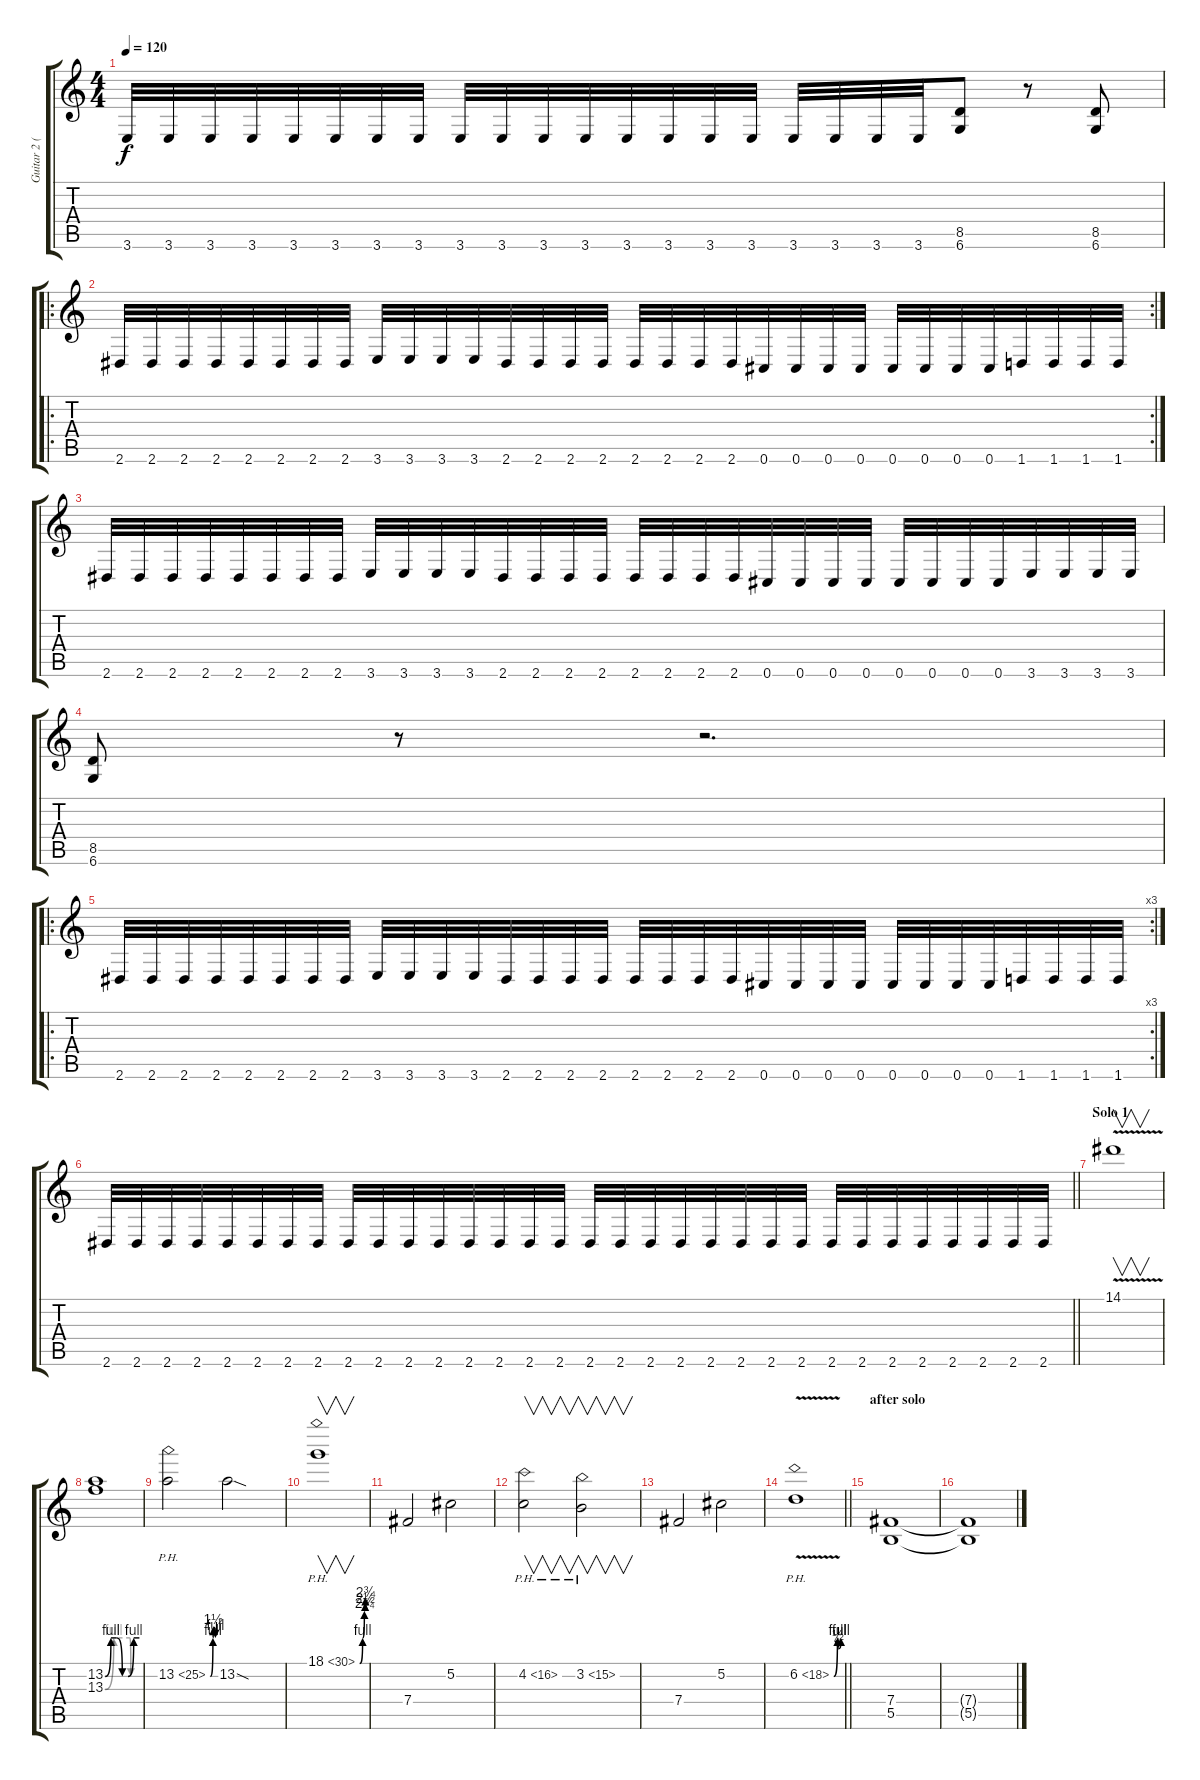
\track ("Guitar 2 (Mauser)" "Guitar 2 (") {instrument distortionguitar}
\staff {score tabs}
\tuning (Db4 Ab3 E3 B2 Gb2 Db2) {hide}
\ts (4 4)
\tempo 120
\clef g2
\ks c
3.6.32{dy f} 3.6.32 3.6.32 3.6.32 3.6.32 3.6.32 3.6.32 3.6.32 3.6.32 3.6.32 3.6.32 3.6.32 3.6.32 3.6.32 3.6.32 3.6.32 3.6.32 3.6.32 3.6.32 3.6.32 (8.5 6.6).8 r.8 (8.5 6.6).8 |
\ro
\rc 2
2.6.32 2.6.32 2.6.32 2.6.32 2.6.32 2.6.32 2.6.32 2.6.32 3.6.32 3.6.32 3.6.32 3.6.32 2.6.32 2.6.32 2.6.32 2.6.32 2.6.32 2.6.32 2.6.32 2.6.32 0.6.32 0.6.32 0.6.32 0.6.32 0.6.32 0.6.32 0.6.32 0.6.32 1.6.32 1.6.32 1.6.32 1.6.32 |
2.6.32 2.6.32 2.6.32 2.6.32 2.6.32 2.6.32 2.6.32 2.6.32 3.6.32 3.6.32 3.6.32 3.6.32 2.6.32 2.6.32 2.6.32 2.6.32 2.6.32 2.6.32 2.6.32 2.6.32 0.6.32 0.6.32 0.6.32 0.6.32 0.6.32 0.6.32 0.6.32 0.6.32 3.6.32 3.6.32 3.6.32 3.6.32 |
(8.5 6.6).8 r.8 r.2{d} |
\ro
\rc 3
2.6.32 2.6.32 2.6.32 2.6.32 2.6.32 2.6.32 2.6.32 2.6.32 3.6.32 3.6.32 3.6.32 3.6.32 2.6.32 2.6.32 2.6.32 2.6.32 2.6.32 2.6.32 2.6.32 2.6.32 0.6.32 0.6.32 0.6.32 0.6.32 0.6.32 0.6.32 0.6.32 0.6.32 1.6.32 1.6.32 1.6.32 1.6.32 |
\barLineRight lightlight
2.6.32 2.6.32 2.6.32 2.6.32 2.6.32 2.6.32 2.6.32 2.6.32 2.6.32 2.6.32 2.6.32 2.6.32 2.6.32 2.6.32 2.6.32 2.6.32 2.6.32 2.6.32 2.6.32 2.6.32 2.6.32 2.6.32 2.6.32 2.6.32 2.6.32 2.6.32 2.6.32 2.6.32 2.6.32 2.6.32 2.6.32 2.6.32 |
\section ("" "Solo 1")
14.1{v}.1{v} |
(13.2{be (custom 0 0 10 4 20 4 30 0 40 0 50 4 60 4)} 13.3{be (custom 0 0 15 4 43 4 45 0 60 0)}).1 |
13.2{be (custom 0 0 30 4 34 6 60 4) ph 12}.2 13.2{sod}.2 |
18.1{be (custom 0 0 30 4 49 9 57 10 60 11) ph 12}.1{v} |
7.4.2 5.2.2 |
4.2{ph 12}.2{v} 3.2{ph 12}.2{v} |
7.4.2 5.2.2 |
\barLineRight lightlight
6.2{be (custom 0 0 30 4 36 2 40 2 60 4) ph 12 v}.1 |
\section ("" "after solo")
(7.4 5.5).1 |
(7.4{t} 5.5{t}).1
